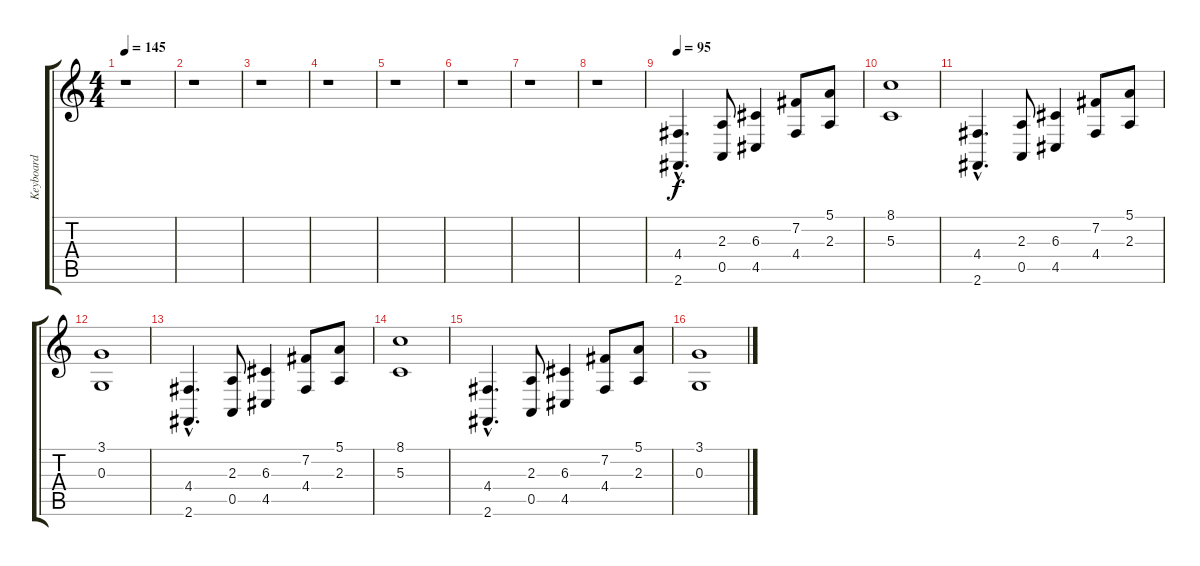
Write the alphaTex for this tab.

\track ("Keyboard" "Keyboard") {instrument stringensemble1}
\staff {score tabs}
\tuning (E4 B3 G3 D3 A2 E2) {hide}
\ts (4 4)
\tempo 145
\clef g2
\ks c
r.1{dy f} |
r.1 |
r.1 |
r.1 |
r.1 |
r.1 |
r.1 |
r.1 |
\tempo 95
(4.4{hac} 2.6{hac}).4{d} (2.3 0.5).8 (6.3 4.5).4 (7.2 4.4).8 (5.1 2.3).8 |
(8.1 5.3).1 |
(4.4{hac} 2.6{hac}).4{d} (2.3 0.5).8 (6.3 4.5).4 (7.2 4.4).8 (5.1 2.3).8 |
(3.1 0.3).1 |
(4.4{hac} 2.6{hac}).4{d} (2.3 0.5).8 (6.3 4.5).4 (7.2 4.4).8 (5.1 2.3).8 |
(8.1 5.3).1 |
(4.4{hac} 2.6{hac}).4{d} (2.3 0.5).8 (6.3 4.5).4 (7.2 4.4).8 (5.1 2.3).8 |
(3.1 0.3).1
